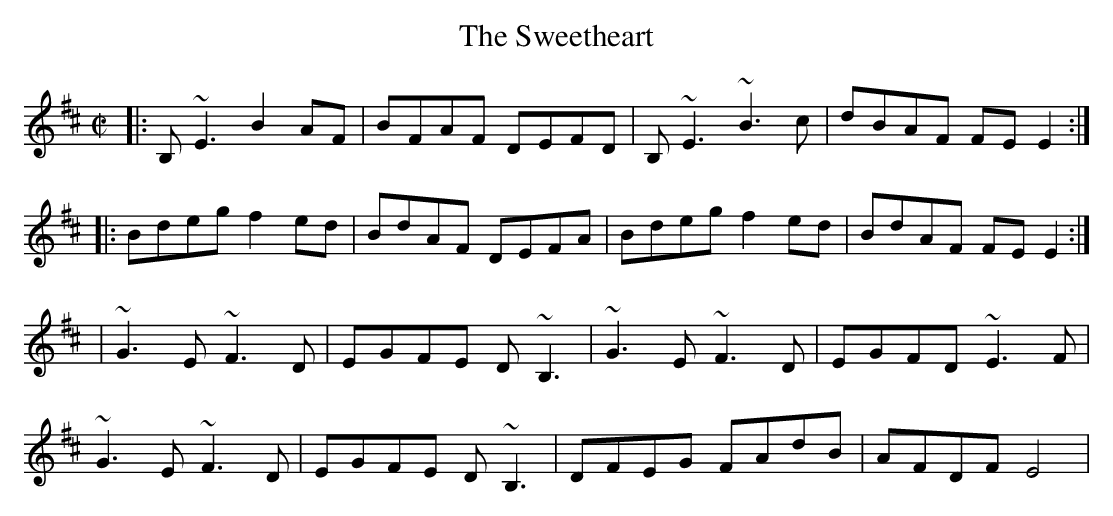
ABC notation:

X:1
T:Sweetheart, The
M:C|
K:Edor
|: B,~E3 B2AF | BFAF DEFD | B,~E3 ~B3c | dBAF FEE2 :|
|: Bdeg f2ed | BdAF DEFA | Bdeg f2ed | BdAF FEE2 :|
| ~G3E ~F3D | EGFE D~B,3 | ~G3E ~F3D | EGFD ~E3F |
~G3E ~F3D | EGFE D~B,3 | DFEG FAdB | AFDF E4 |
